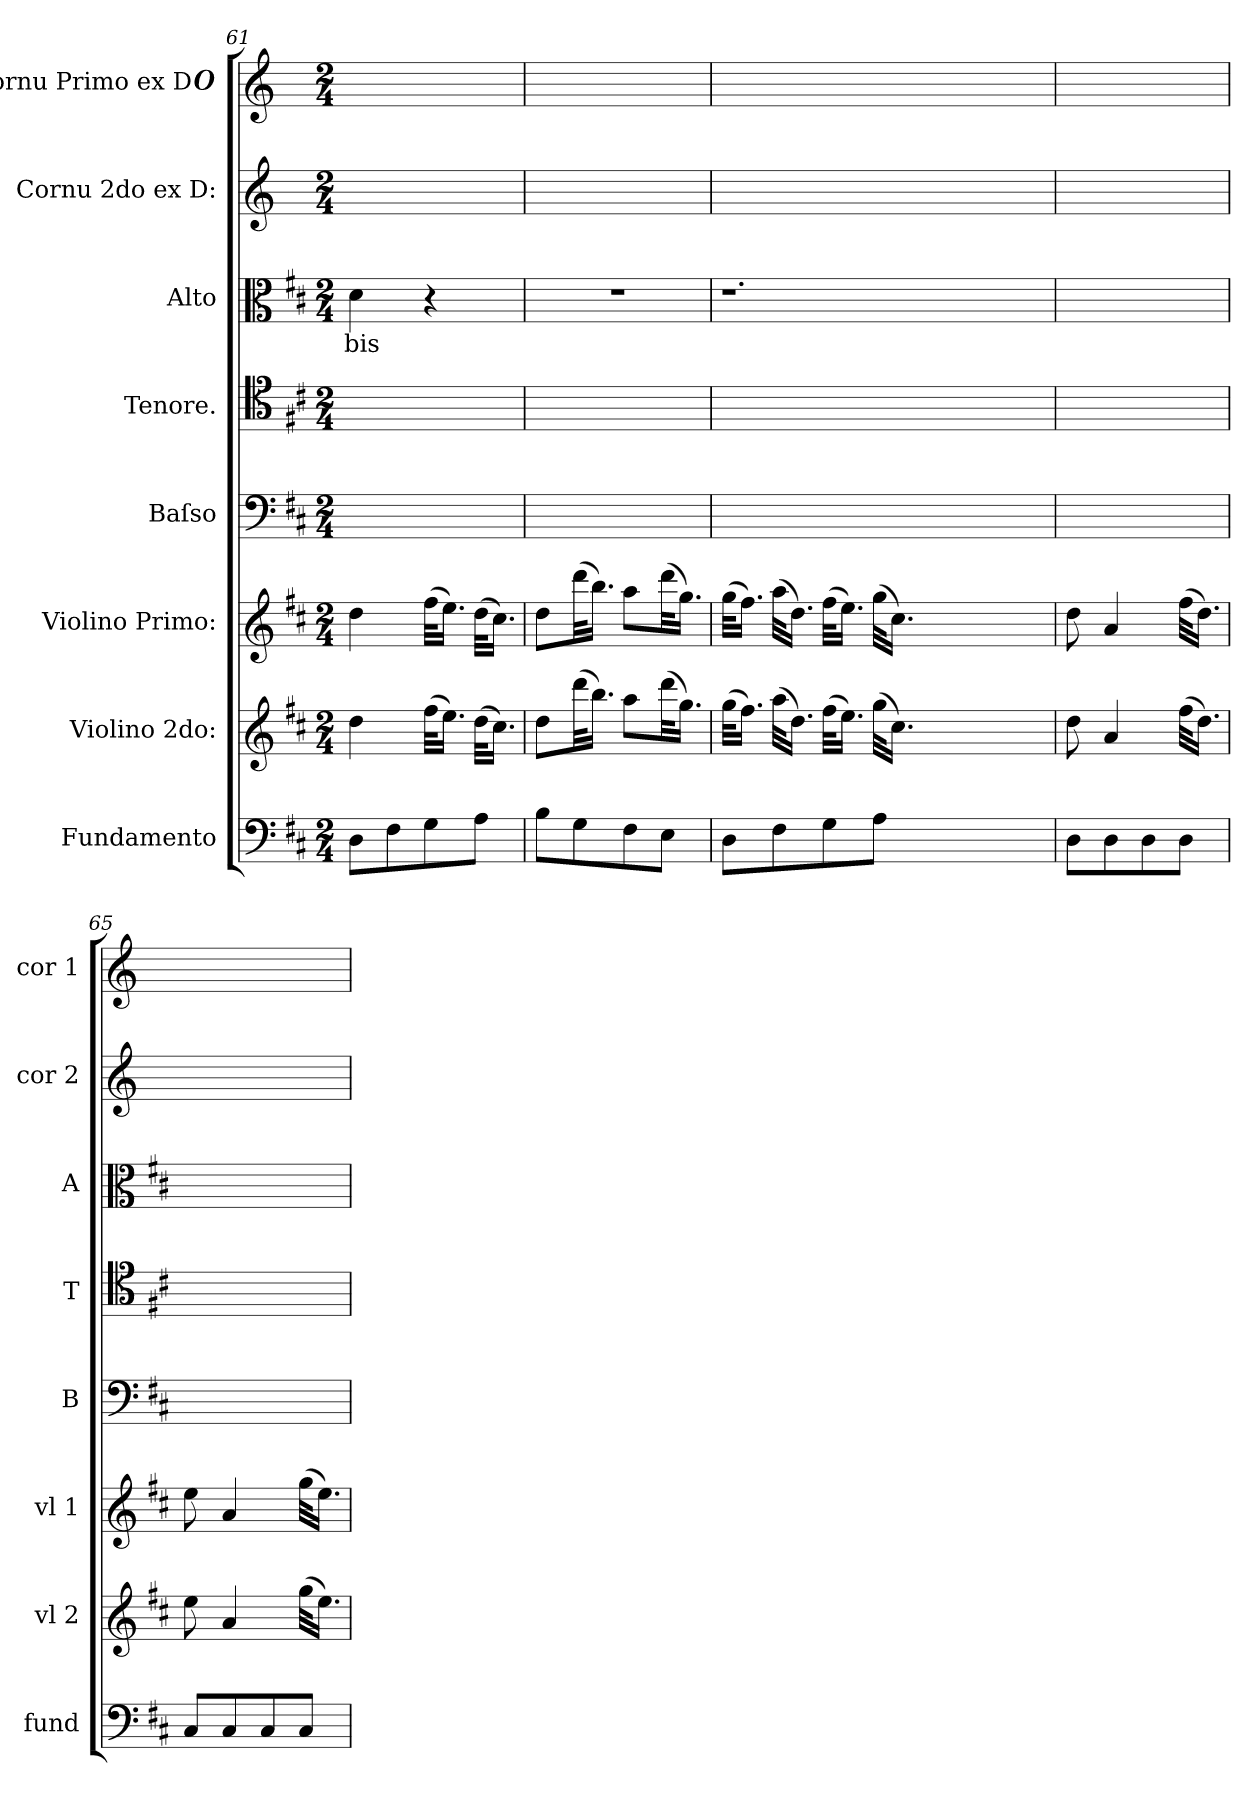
**kern	**dynam	**kern	**dynam	**kern	**dynam	**kern	**kern	**kern	**text	**kern	**kern
*part8	*part8	*part7	*part7	*part6	*part6	*part5	*part4	*part3	*part3	*part2	*part1
*staff8	*staff8	*staff7	*staff7	*staff6	*staff6	*staff5	*staff4	*staff3	*staff3	*staff2	*staff1
*I"Fundamento	*	*I"Violino 2do:	*	*I"Violino Primo:	*	*I"Baſso	*I"Tenore.	*I"Alto	*	*I"Cornu 2do ex D:	*I"Cornu Primo ex D#
*I'fund	*	*I'vl 2	*	*I'vl 1	*	*I'B	*I'T	*I'A	*	*I'cor 2	*I'cor 1
*clefF4	*	*clefG2	*	*clefG2	*	*clefF4	*clefC4	*clefC3	*	*clefG2	*clefG2
*	*	*	*	*	*	*	*	*	*	*ITrd6c10	*ITrd6c10
*k[f#c#]	*	*k[f#c#]	*	*k[f#c#]	*	*k[f#c#]	*k[f#c#]	*k[f#c#]	*	*k[f#c#]	*k[f#c#]
*M2/4	*	*M2/4	*	*M2/4	*	*M2/4	*M2/4	*M2/4	*	*M2/4	*M2/4
=61	=61	=61	=61	=61	=61	=61	=61	=61	=61	=61	=61
!	!LO:DY:a	!	!LO:DY:b	!	!LO:DY:b	!	!	!	!	!	!
8D\L	for	4dd\	for	4dd\	for	2ryy	2ryy	4d\	-bis	2ryy	2ryy
8F#\	.	.	.	.	.	.	.	.	.	.	.
8G\	.	(32ff#\KLL	.	(32ff#\KLL	.	.	.	4r	.	.	.
.	.	16.ee\JJ)	.	16.ee\JJ)	.	.	.	.	.	.	.
8A\J	.	(32dd\KLL	.	(32dd\KLL	.	.	.	.	.	.	.
.	.	16.cc#\JJ)	.	16.cc#\JJ)	.	.	.	.	.	.	.
=62	=62	=62	=62	=62	=62	=62	=62	=62	=62	=62	=62
8B\L	.	8dd\L	.	8dd\L	.	2ryy	2ryy	2r	.	2ryy	2ryy
8G\	.	(32ddd\KL	.	(32ddd\KL	.	.	.	.	.	.	.
.	.	16.bb\JJ)	.	16.bb\JJ)	.	.	.	.	.	.	.
8F#\	.	8aa\L	.	8aa\L	.	.	.	.	.	.	.
8E\J	.	(32ddd\KL	.	(32ddd\KL	.	.	.	.	.	.	.
.	.	16.gg\JJ)	.	16.gg\JJ)	.	.	.	.	.	.	.
=63	=63	=63	=63	=63	=63	=63	=63	=63	=63	=63	=63
8D\L	.	(32gg\KLL	.	(32gg\KLL	.	2ryy	2ryy	1.r	.	2ryy	2ryy
.	.	16.ff#\JJ)	.	16.ff#\JJ)	.	.	.	.	.	.	.
8F#\	.	(32aa\KLL	.	(32aa\KLL	.	.	.	.	.	.	.
.	.	16.dd\JJ)	.	16.dd\JJ)	.	.	.	.	.	.	.
8G\	.	(32ff#\KLL	.	(32ff#\KLL	.	.	.	.	.	.	.
.	.	16.ee\JJ)	.	16.ee\JJ)	.	.	.	.	.	.	.
8A\J	.	(32gg\KLL	.	(32gg\KLL	.	.	.	.	.	.	.
.	.	16.cc#\JJ)	.	16.cc#\JJ)	.	.	.	.	.	.	.
1ryy	.	1ryy	.	1ryy	.	1ryy	1ryy	.	.	1ryy	1ryy
=64	=64	=64	=64	=64	=64	=64	=64	=64	=64	=64	=64
8D\L	.	8dd\	.	8dd\	.	2ryy	2ryy	2ryy	.	2ryy	2ryy
8D\	.	4a/	.	4a/	.	.	.	.	.	.	.
8D\	.	.	.	.	.	.	.	.	.	.	.
8D\J	.	(32ff#\KLL	.	(32ff#\KLL	.	.	.	.	.	.	.
.	.	16.dd\JJ)	.	16.dd\JJ)	.	.	.	.	.	.	.
=65	=65	=65	=65	=65	=65	=65	=65	=65	=65	=65	=65
8C#/L	.	8ee\	.	8ee\	.	2ryy	2ryy	2ryy	.	2ryy	2ryy
8C#/	.	4a/	.	4a/	.	.	.	.	.	.	.
8C#/	.	.	.	.	.	.	.	.	.	.	.
8C#/J	.	(32gg\KLL	.	(32gg\KLL	.	.	.	.	.	.	.
.	.	16.ee\JJ)	.	16.ee\JJ)	.	.	.	.	.	.	.
=	=	=	=	=	=	=	=	=	=	=	=
*-	*-	*-	*-	*-	*-	*-	*-	*-	*-	*-	*-
